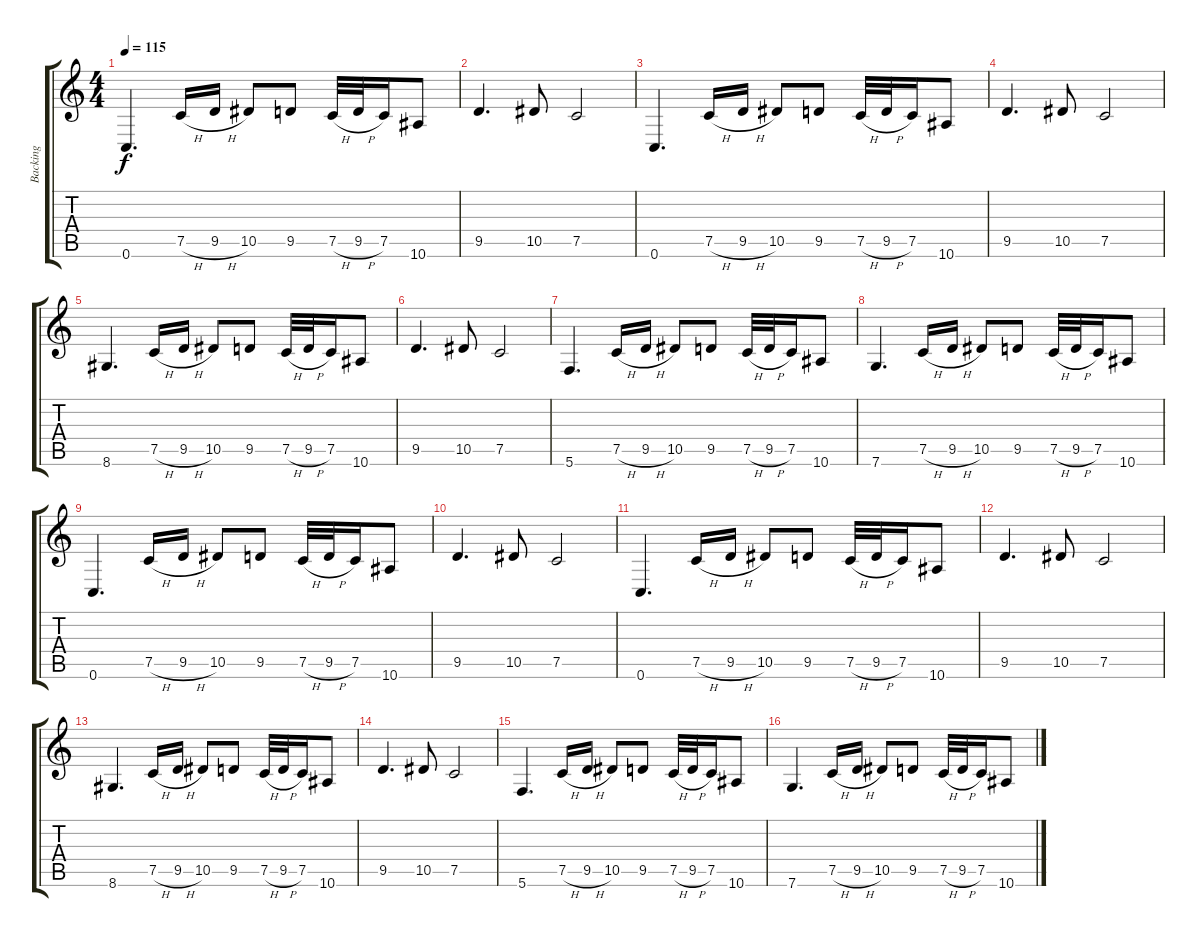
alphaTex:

\track ("Backing" "Backing") {instrument distortionguitar}
\staff {score tabs}
\tuning (C4 G3 Eb3 Bb2 F2 C2) {hide}
\ts (4 4)
\tempo 115
\clef g2
\ks c
0.6.4{d dy f} 7.5{h}.16 9.5{h}.16 10.5.8 9.5.8 7.5{h}.32 9.5{h}.32 7.5.16 10.6.8 |
9.5.4{d} 10.5.8 7.5.2 |
0.6.4{d} 7.5{h}.16 9.5{h}.16 10.5.8 9.5.8 7.5{h}.32 9.5{h}.32 7.5.16 10.6.8 |
9.5.4{d} 10.5.8 7.5.2 |
8.6.4{d} 7.5{h}.16 9.5{h}.16 10.5.8 9.5.8 7.5{h}.32 9.5{h}.32 7.5.16 10.6.8 |
9.5.4{d} 10.5.8 7.5.2 |
5.6.4{d} 7.5{h}.16 9.5{h}.16 10.5.8 9.5.8 7.5{h}.32 9.5{h}.32 7.5.16 10.6.8 |
7.6.4{d} 7.5{h}.16 9.5{h}.16 10.5.8 9.5.8 7.5{h}.32 9.5{h}.32 7.5.16 10.6.8 |
0.6.4{d} 7.5{h}.16 9.5{h}.16 10.5.8 9.5.8 7.5{h}.32 9.5{h}.32 7.5.16 10.6.8 |
9.5.4{d} 10.5.8 7.5.2 |
0.6.4{d} 7.5{h}.16 9.5{h}.16 10.5.8 9.5.8 7.5{h}.32 9.5{h}.32 7.5.16 10.6.8 |
9.5.4{d} 10.5.8 7.5.2 |
8.6.4{d} 7.5{h}.16 9.5{h}.16 10.5.8 9.5.8 7.5{h}.32 9.5{h}.32 7.5.16 10.6.8 |
9.5.4{d} 10.5.8 7.5.2 |
5.6.4{d} 7.5{h}.16 9.5{h}.16 10.5.8 9.5.8 7.5{h}.32 9.5{h}.32 7.5.16 10.6.8 |
7.6.4{d} 7.5{h}.16 9.5{h}.16 10.5.8 9.5.8 7.5{h}.32 9.5{h}.32 7.5.16 10.6.8
